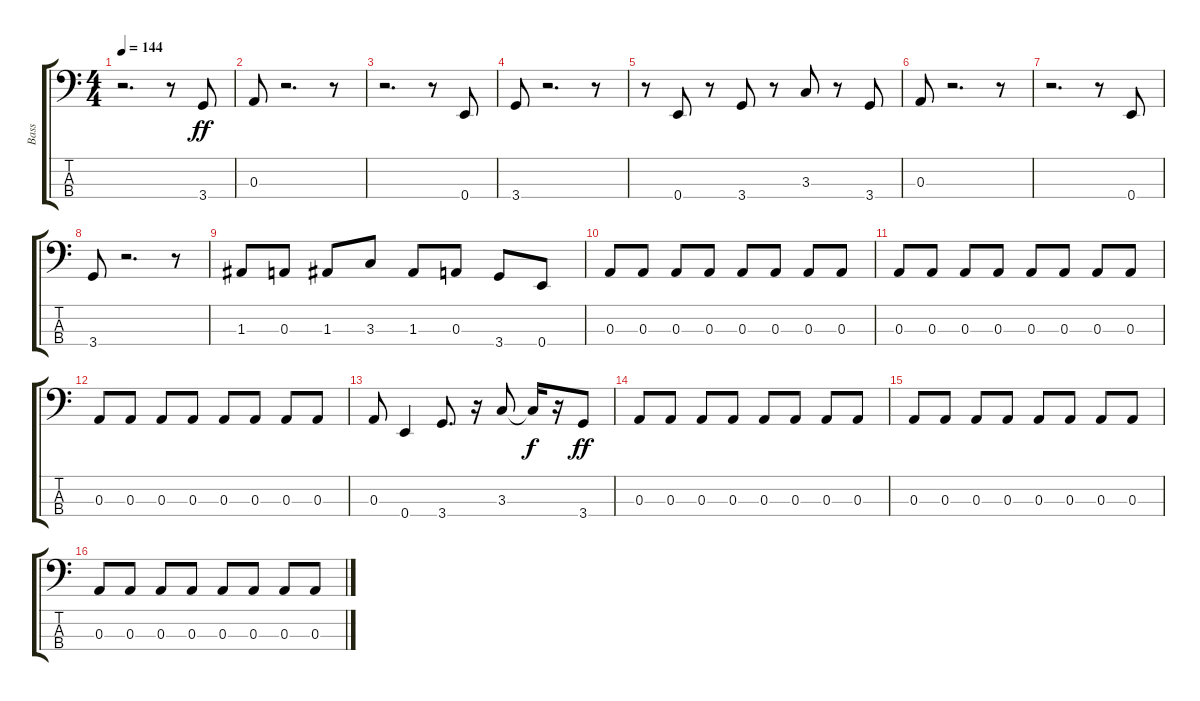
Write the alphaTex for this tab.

\track ("Bass" "Bass") {instrument electricbassfinger}
\staff {score tabs}
\tuning (G2 D2 A1 E1) {hide}
\ts (4 4)
\tempo 144
\clef f4
\ks c
r.2{d dy ff instrument electricbassfinger} r.8 3.4.8 |
0.3.8 r.2{d} r.8 |
r.2{d} r.8 0.4.8 |
3.4.8 r.2{d} r.8 |
r.8 0.4.8 r.8 3.4.8 r.8 3.3.8 r.8 3.4.8 |
0.3.8 r.2{d} r.8 |
r.2{d} r.8 0.4.8 |
3.4.8 r.2{d} r.8 |
1.3.8 0.3.8 1.3.8 3.3.8 1.3.8 0.3.8 3.4.8 0.4.8 |
0.3.8 0.3.8 0.3.8 0.3.8 0.3.8 0.3.8 0.3.8 0.3.8 |
0.3.8 0.3.8 0.3.8 0.3.8 0.3.8 0.3.8 0.3.8 0.3.8 |
0.3.8 0.3.8 0.3.8 0.3.8 0.3.8 0.3.8 0.3.8 0.3.8 |
0.3.8 0.4.4 3.4.8{d} r.16 3.3.8 3.3{t}.16{dy f} r.16 3.4.8{dy ff} |
0.3.8 0.3.8 0.3.8 0.3.8 0.3.8 0.3.8 0.3.8 0.3.8 |
0.3.8 0.3.8 0.3.8 0.3.8 0.3.8 0.3.8 0.3.8 0.3.8 |
0.3.8 0.3.8 0.3.8 0.3.8 0.3.8 0.3.8 0.3.8 0.3.8
